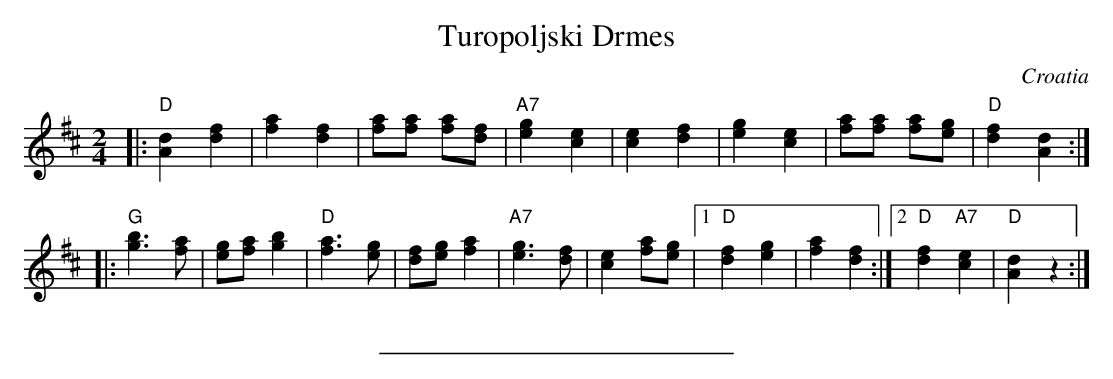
X:1
T: Turopoljski Drmes
O: Croatia
M: 2/4
L: 1/8
K: D
|: "D"[d2A2] [f2d2] | [a2f2] [f2d2] \
| [af][af] [af][fd] | "A7"[g2e2] [e2c2] \
| [e2c2] [f2d2] | [g2e2] [e2c2] \
| [af][af] [af][ge] | "D"[f2d2] [d2A2] :|
|: "G"[b3g3] [af] | [ge][af] [b2g2] \
| "D"[a3f3] [ge] | [fd][ge] [a2f2] \
| "A7"[g3e3] [fd] | [e2c2] [af][ge] \
|1 "D"[f2d2] [g2e2] | [a2f2] [f2d2] \
:|2 "D"[f2d2] "A7"[e2c2] | "D"[d2A2] z2 :|
